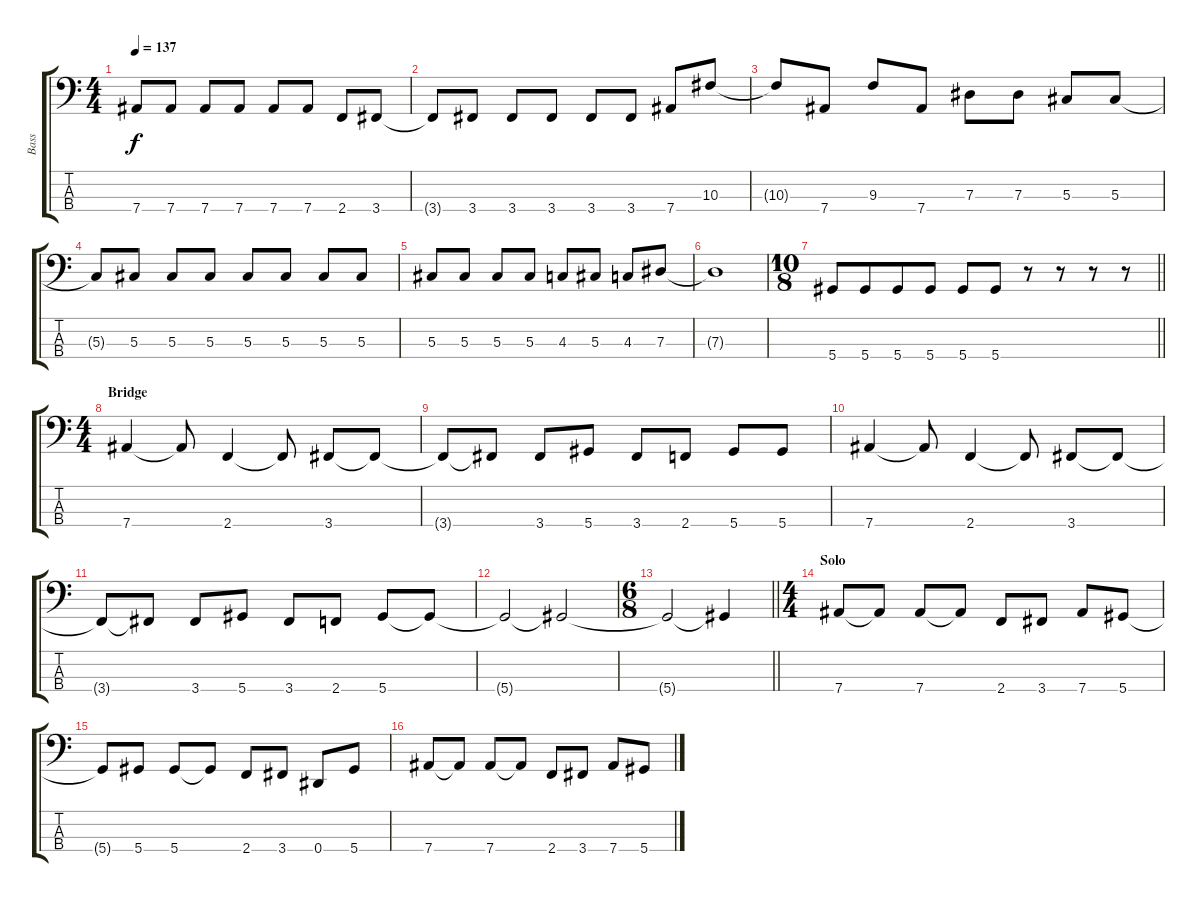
\track ("Bass" "Bass") {instrument electricbassfinger}
\staff {score tabs}
\tuning (Gb2 Db2 Ab1 Eb1) {hide}
\ts (4 4)
\tempo 137
\clef f4
\ks c
7.4.8{dy f} 7.4.8 7.4.8 7.4.8 7.4.8 7.4.8 2.4.8 3.4.8 |
3.4{t}.8 3.4.8 3.4.8 3.4.8 3.4.8 3.4.8 7.4.8 10.3.8 |
10.3{t}.8 7.4.8 9.3.8 7.4.8 7.3.8 7.3.8 5.3.8 5.3.8 |
5.3{t}.8 5.3.8 5.3.8 5.3.8 5.3.8 5.3.8 5.3.8 5.3.8 |
5.3.8 5.3.8 5.3.8 5.3.8 4.3.8 5.3.8 4.3.8 7.3.8 |
7.3{t}.1 |
\ts (10 8)
\barLineRight lightlight
5.4.8 5.4.8 5.4.8 5.4.8 5.4.8 5.4.8 r.8 r.8 r.8 r.8 |
\ts (4 4)
\section ("" "Bridge")
7.4.4 7.4{t}.8 2.4.4 2.4{t}.8 3.4.8 3.4{t}.8 |
3.4{t}.8 3.4{t}.8 3.4.8 5.4.8 3.4.8 2.4.8 5.4.8 5.4.8 |
7.4.4 7.4{t}.8 2.4.4 2.4{t}.8 3.4.8 3.4{t}.8 |
3.4{t}.8 3.4{t}.8 3.4.8 5.4.8 3.4.8 2.4.8 5.4.8 5.4{t}.8 |
5.4{t}.2 5.4{t}.2 |
\ts (6 8)
\barLineRight lightlight
5.4{t}.2 5.4{t}.4 |
\ts (4 4)
\section ("" "Solo")
7.4.8 7.4{t}.8 7.4.8 7.4{t}.8 2.4.8 3.4.8 7.4.8 5.4.8 |
5.4{t}.8 5.4.8 5.4.8 5.4{t}.8 2.4.8 3.4.8 0.4.8 5.4.8 |
7.4.8 7.4{t}.8 7.4.8 7.4{t}.8 2.4.8 3.4.8 7.4.8 5.4.8
